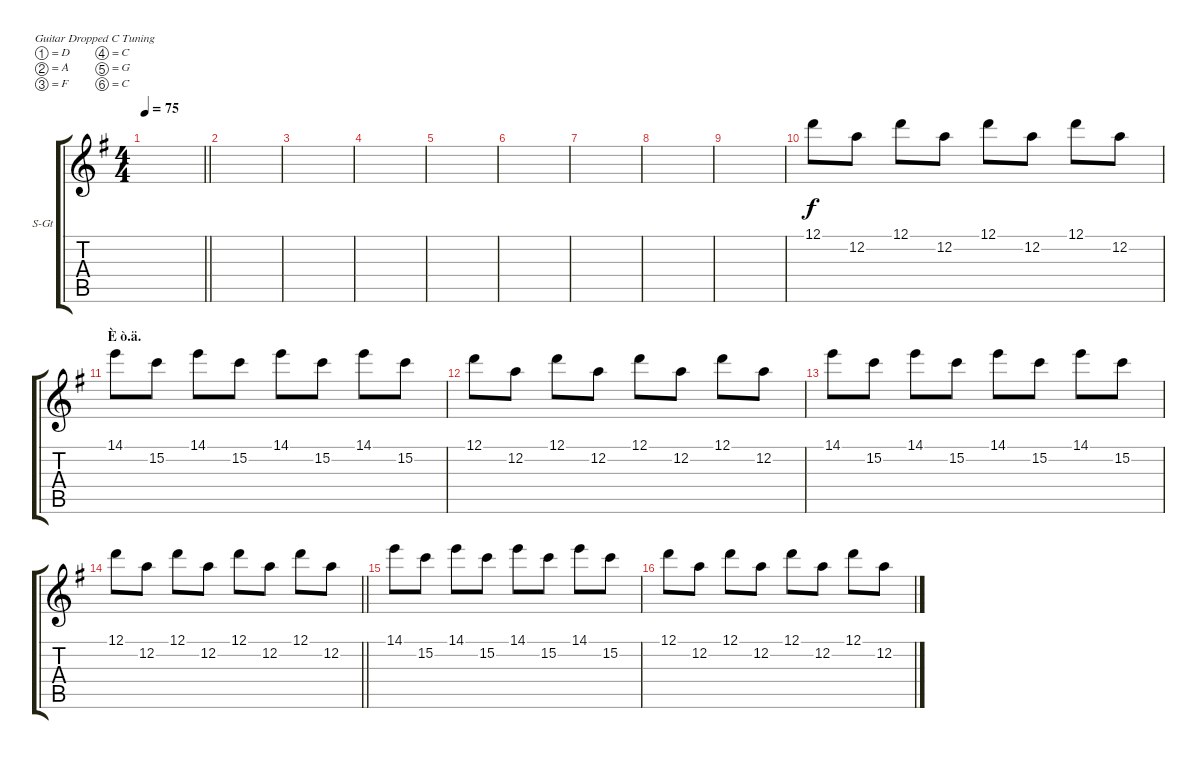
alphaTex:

\bracketExtendMode groupsimilarinstruments
\firstSystemTrackNameOrientation horizontal
\otherSystemsTrackNameOrientation horizontal
\track ("Steel Guitar" "S-Gt") {mute instrument acousticguitarsteel}
\staff {score tabs}
\tuning (D4 A3 F3 C3 G2 C2)
\ts (4 4)
\tempo 75
\clef g2
\scale
0.333333
\barLineRight lightlight
\ks eminor
|
\scale
0.333333 |
|
\scale
0.333333 |
\scale
0.333333 |
|
|
|
|
\scale
0.333333 12.1.8 12.2.8 12.1.8 12.2.8 12.1.8 12.2.8 12.1.8 12.2.8 |
\section ("" "È ò.ä.")
\scale
0.333333 14.1.8 15.2.8 14.1.8 15.2.8 14.1.8 15.2.8 14.1.8 15.2.8 |
\scale
0.333333 12.1.8 12.2.8 12.1.8 12.2.8 12.1.8 12.2.8 12.1.8 12.2.8 |
\scale
0.333333 14.1.8 15.2.8 14.1.8 15.2.8 14.1.8 15.2.8 14.1.8 15.2.8 |
\scale
0.333333
\barLineRight lightlight
12.1.8 12.2.8 12.1.8 12.2.8 12.1.8 12.2.8 12.1.8 12.2.8 |
\scale
0.333333 14.1.8 15.2.8 14.1.8 15.2.8 14.1.8 15.2.8 14.1.8 15.2.8 |
\scale
0.333333 12.1.8 12.2.8 12.1.8 12.2.8 12.1.8 12.2.8 12.1.8 12.2.8
